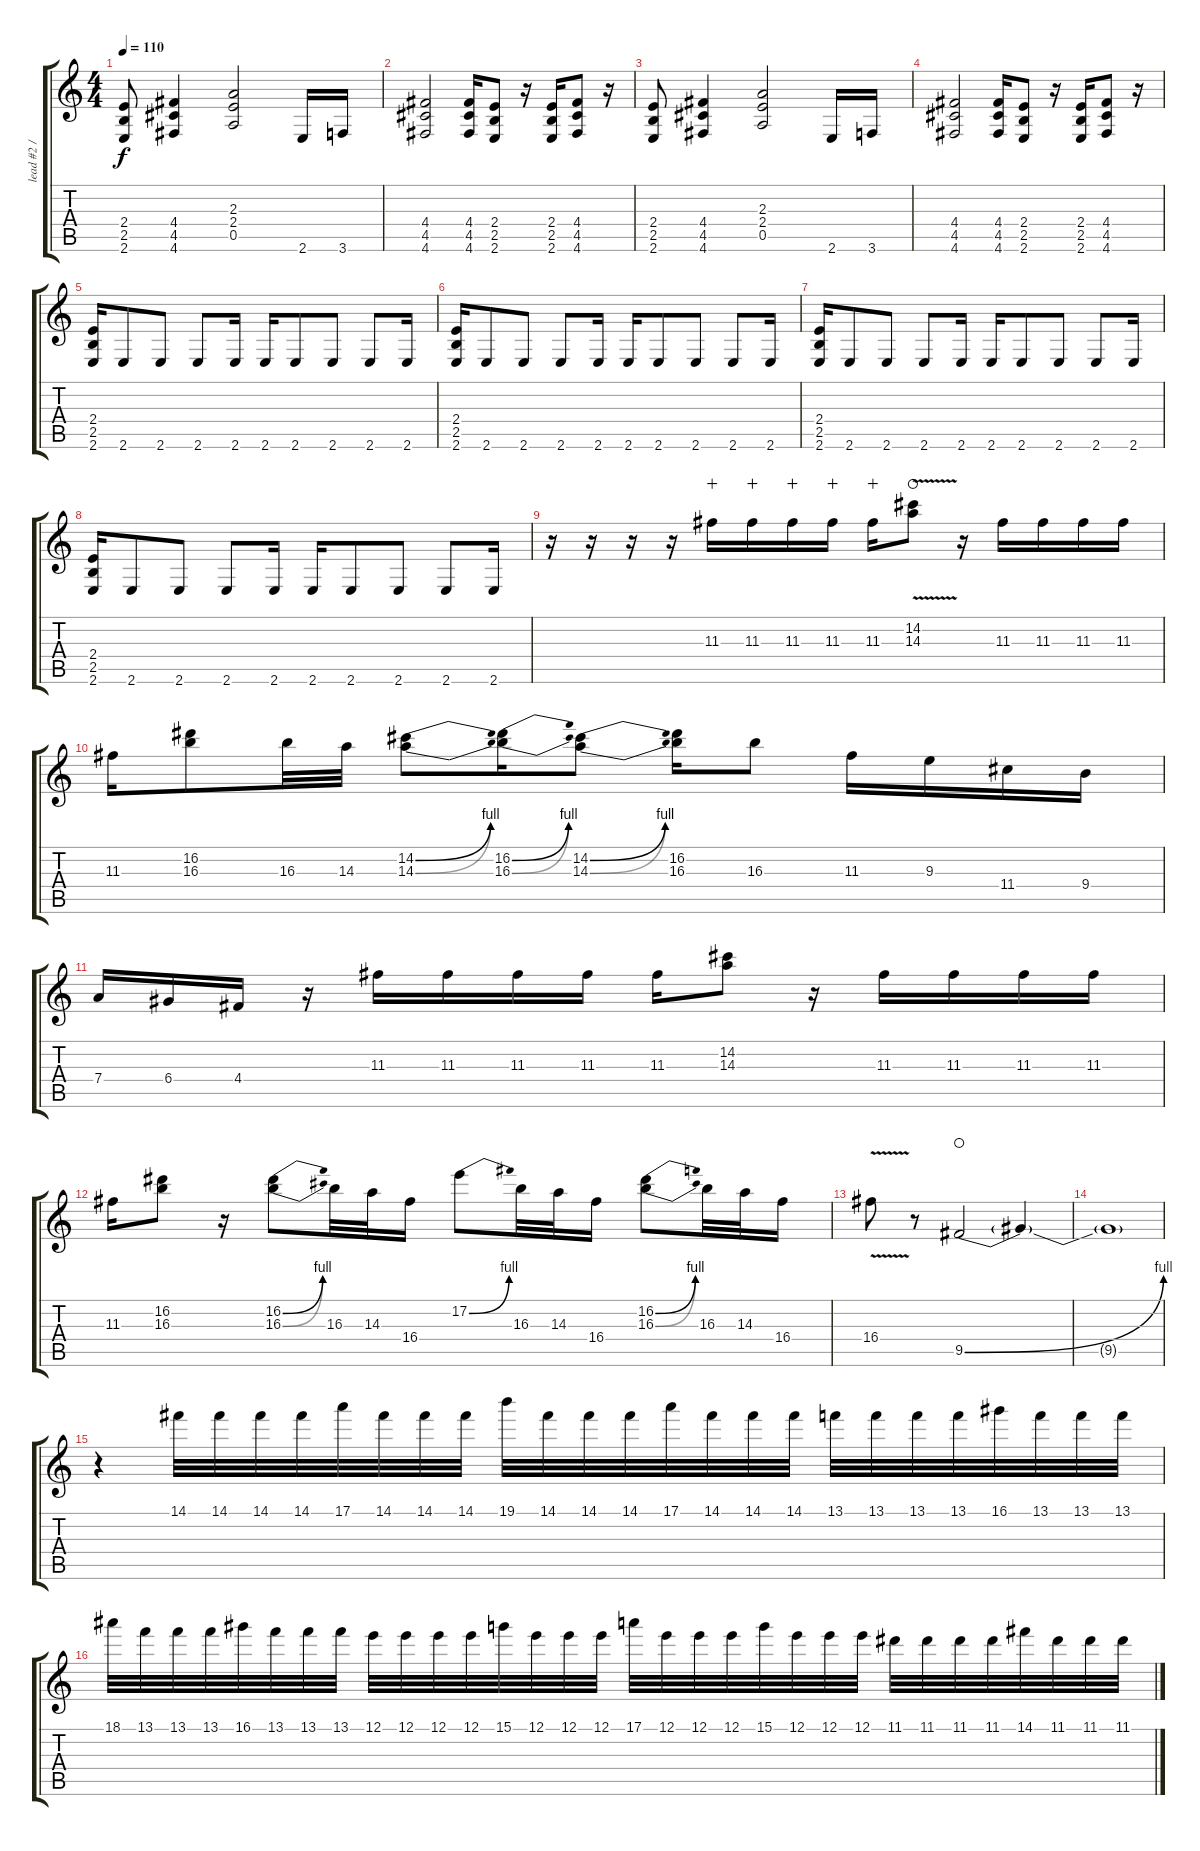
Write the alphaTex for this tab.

\track ("lead #2 / rhythm #1" "lead #2 / ") {instrument distortionguitar}
\staff {score tabs}
\tuning (E4 B3 G3 D3 A2 D2) {hide}
\ts (4 4)
\tempo 110
\clef g2
\ks c
(2.4 2.5 2.6).8{dy f instrument distortionguitar} (4.4 4.5 4.6).4 (2.3 2.4 0.5).2 2.6.16 3.6.16 |
(4.4 4.5 4.6).2 (4.4 4.5 4.6).16 (2.4 2.5 2.6).8 r.16 (2.4 2.5 2.6).16 (4.4 4.5 4.6).8 r.16 |
(2.4 2.5 2.6).8{instrument distortionguitar} (4.4 4.5 4.6).4 (2.3 2.4 0.5).2 2.6.16 3.6.16 |
(4.4 4.5 4.6).2 (4.4 4.5 4.6).16 (2.4 2.5 2.6).8 r.16 (2.4 2.5 2.6).16 (4.4 4.5 4.6).8 r.16 |
(2.4 2.5 2.6).16{volume 10} 2.6.8 2.6.8 2.6.8 2.6.16 2.6.16 2.6.8 2.6.8 2.6.8 2.6.16 |
(2.4 2.5 2.6).16 2.6.8 2.6.8 2.6.8 2.6.16 2.6.16 2.6.8 2.6.8 2.6.8 2.6.16 |
(2.4 2.5 2.6).16 2.6.8 2.6.8 2.6.8 2.6.16 2.6.16 2.6.8 2.6.8 2.6.8 2.6.16 |
(2.4 2.5 2.6).16 2.6.8 2.6.8 2.6.8 2.6.16 2.6.16 2.6.8 2.6.8 2.6.8 2.6.16 |
r.16{volume 16} r.16 r.16 r.16 11.3.16{wahc} 11.3.16{wahc} 11.3.16{wahc} 11.3.16{wahc} 11.3.16{wahc} (14.2{v} 14.3).8{waho} r.16 11.3.16 11.3.16 11.3.16 11.3.16 |
11.3.16 (16.2 16.3).8 16.3.32 14.3.32 (14.2{be (bend 0 0 60 4)} 14.3{be (bend 0 0 60 4)}).8 (16.2{be (bend 0 0 60 4)} 16.3{be (bend 0 0 60 4)}).16 (14.2{be (bend 0 0 60 4)} 14.3{be (bend 0 0 60 4)}).8 (16.2 16.3).16 16.3.8 11.3.16 9.3.16 11.4.16 9.4.16 |
7.4.16 6.4.16 4.4.16 r.16 11.3.16 11.3.16 11.3.16 11.3.16 11.3.16 (14.2 14.3).8 r.16 11.3.16 11.3.16 11.3.16 11.3.16 |
11.3.16 (16.2 16.3).8 r.16 (16.2{be (bend 0 0 60 4)} 16.3{be (bend 0 0 60 4)}).8 16.3.32 14.3.32 16.4.16 17.2{be (bend 0 0 60 4)}.8 16.3.32 14.3.32 16.4.16 (16.2{be (bend 0 0 60 4)} 16.3{be (bend 0 0 60 4)}).8 16.3.32 14.3.32 16.4.16 |
16.4{v}.8 r.8 9.5{be (bend 0 0 60 4)}.2{waho} 9.5{t}.4 |
9.5{t}.1 |
r.4 14.1.32 14.1.32 14.1.32 14.1.32 17.1.32 14.1.32 14.1.32 14.1.32 19.1.32 14.1.32 14.1.32 14.1.32 17.1.32 14.1.32 14.1.32 14.1.32 13.1.32 13.1.32 13.1.32 13.1.32 16.1.32 13.1.32 13.1.32 13.1.32 |
18.1.32 13.1.32 13.1.32 13.1.32 16.1.32 13.1.32 13.1.32 13.1.32 12.1.32 12.1.32 12.1.32 12.1.32 15.1.32 12.1.32 12.1.32 12.1.32 17.1.32 12.1.32 12.1.32 12.1.32 15.1.32 12.1.32 12.1.32 12.1.32 11.1.32 11.1.32 11.1.32 11.1.32 14.1.32 11.1.32 11.1.32 11.1.32
